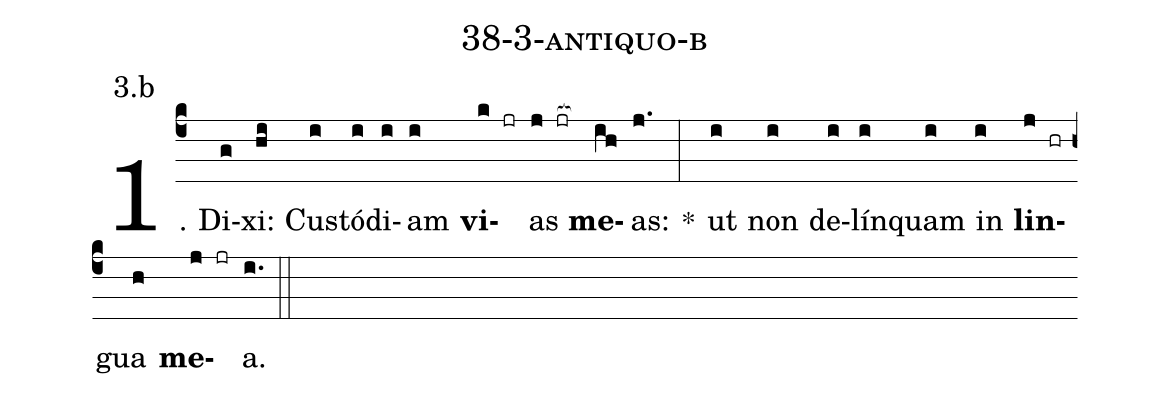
name: 38-3-antiquo-b;
annotation: 3.b;
%%
(c4)1. Di(g)xi:(hi) Cus(i)tó(i)di(i)am(i) <b>vi</b>(k jr)as(j jr[ocb:1{]) <b>me</b>(ih[ocb:0}])as:(j.) *(:) ut(i) non(i) de(i)lín(i)quam(i) in(i) <b>lin</b>(j hr)gua(h) <b>me</b>(j jr)a.(i.) (::)
